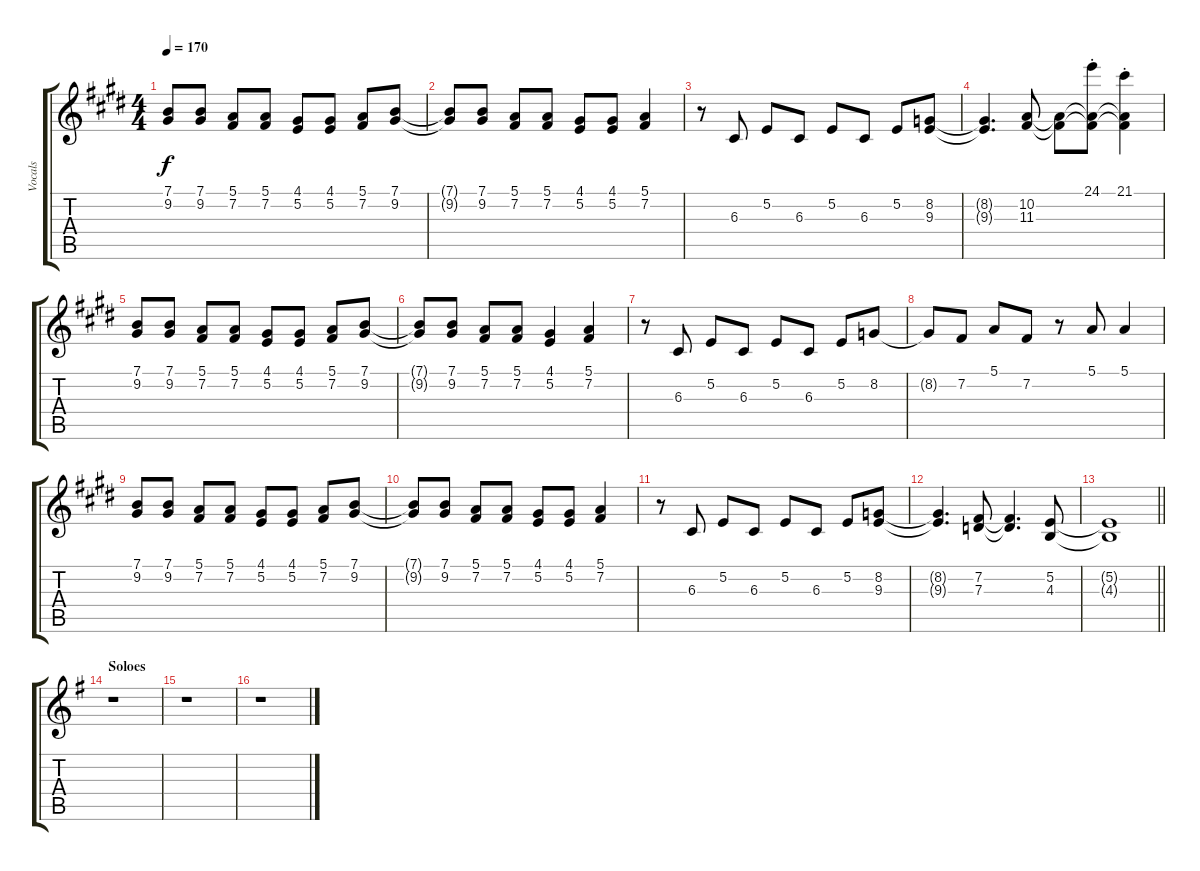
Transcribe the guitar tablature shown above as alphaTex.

\track ("Vocals" "Vocals") {instrument violin}
\staff {score tabs}
\tuning (E4 B3 G3 D3 A2 E2) {hide}
\ts (4 4)
\tempo 170
\clef g2
\ks e
(7.1 9.2).8{dy f} (7.1 9.2).8 (5.1 7.2).8 (5.1 7.2).8 (4.1 5.2).8 (4.1 5.2).8 (5.1 7.2).8 (7.1 9.2).8 |
(7.1{t} 9.2{t}).8 (7.1 9.2).8 (5.1 7.2).8 (5.1 7.2).8 (4.1 5.2).8 (4.1 5.2).8 (5.1 7.2).4 |
r.8 6.3.8 5.2.8 6.3.8 5.2.8 6.3.8 5.2.8 (8.2 9.3).8 |
(8.2{t} 9.3{t}).4{d} (10.2 11.3).8 (10.2{t} 11.3{t}).8 (24.1{st} 10.2{t} 11.3{t}).8 (21.1{st} 10.2{t} 11.3{t}).4 |
(7.1 9.2).8 (7.1 9.2).8 (5.1 7.2).8 (5.1 7.2).8 (4.1 5.2).8 (4.1 5.2).8 (5.1 7.2).8 (7.1 9.2).8 |
(7.1{t} 9.2{t}).8 (7.1 9.2).8 (5.1 7.2).8 (5.1 7.2).8 (4.1 5.2).4 (5.1 7.2).4 |
r.8 6.3.8 5.2.8 6.3.8 5.2.8 6.3.8 5.2.8 8.2.8 |
8.2{t}.8 7.2.8 5.1.8 7.2.8 r.8 5.1.8 5.1.4 |
(7.1 9.2).8 (7.1 9.2).8 (5.1 7.2).8 (5.1 7.2).8 (4.1 5.2).8 (4.1 5.2).8 (5.1 7.2).8 (7.1 9.2).8 |
(7.1{t} 9.2{t}).8 (7.1 9.2).8 (5.1 7.2).8 (5.1 7.2).8 (4.1 5.2).8 (4.1 5.2).8 (5.1 7.2).4 |
r.8 6.3.8 5.2.8 6.3.8 5.2.8 6.3.8 5.2.8 (8.2 9.3).8 |
(8.2{t} 9.3{t}).4{d} (7.2 7.3).8 (7.2{t} 7.3{t}).4{d} (5.2 4.3).8 |
\barLineRight lightlight
(5.2{t} 4.3{t}).1 |
\section ("" "Soloes")
\ks g
r.1 |
r.1 |
r.1
